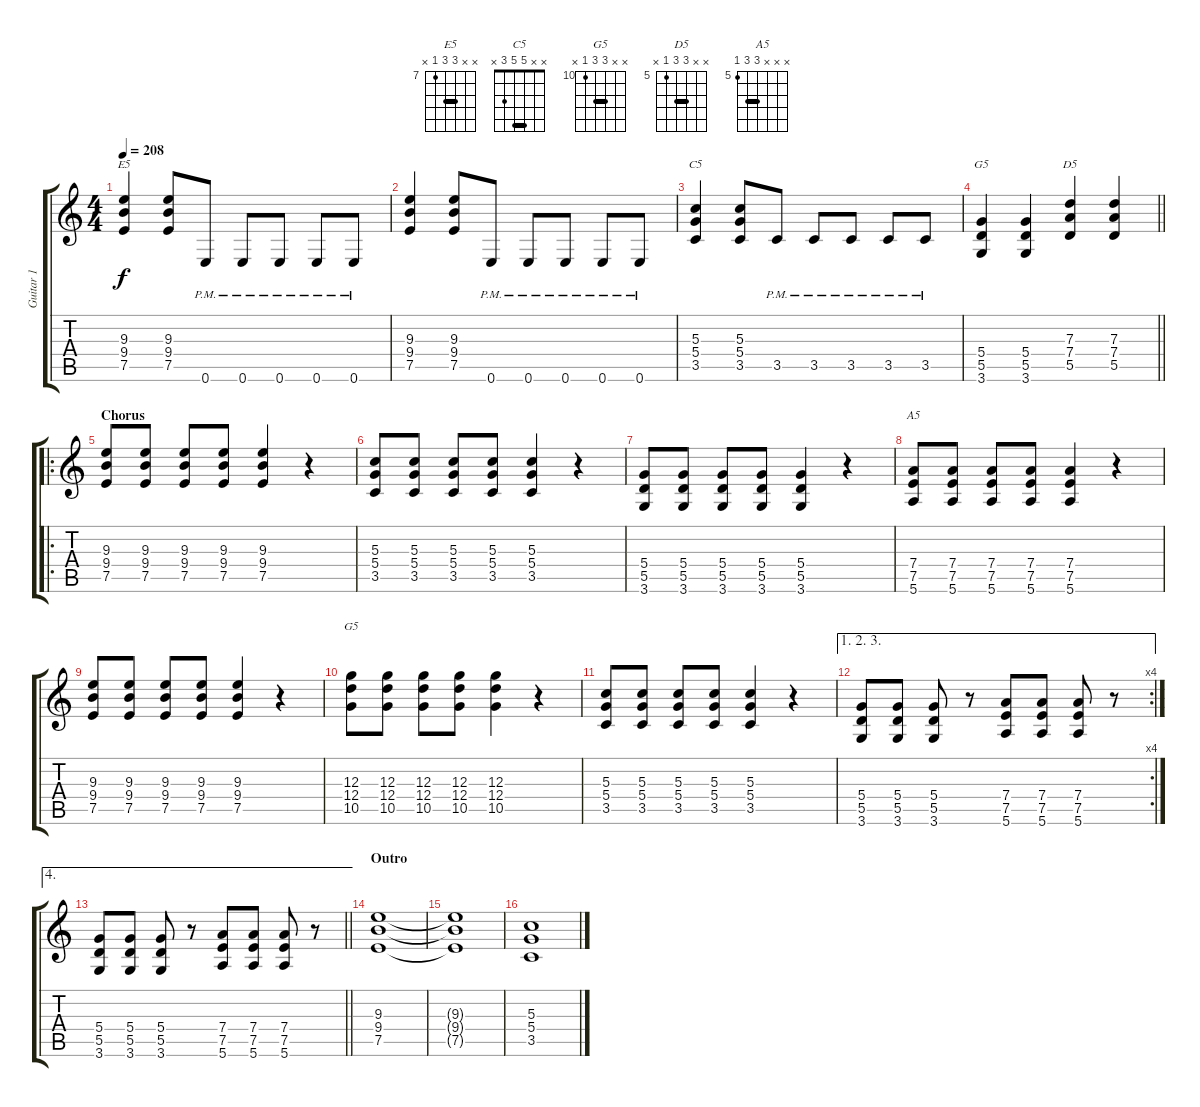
\track ("Guitar 1" "Guitar 1") {instrument distortionguitar}
\staff {score tabs}
\tuning (E4 B3 G3 D3 A2 E2) {hide}
\chord ("E5" x x 9 9 7 x) {firstfret 7 barre 9}
\chord ("C5" x x 5 5 3 x) {barre 5}
\chord ("G5" x x x 5 5 3) {barre 5}
\chord ("D5" x x 7 7 5 x) {firstfret 5 barre 7}
\chord ("A5" x x x 7 7 5) {firstfret 5 barre 7}
\chord ("G5" x x 12 12 10 x) {firstfret 10 barre 12}
\ts (4 4)
\tempo 208
\clef g2
\ks c
(9.3 9.4 7.5).4{ch "E5" dy f} (9.3 9.4 7.5).8 0.6{pm}.8 0.6{pm}.8 0.6{pm}.8 0.6{pm}.8 0.6{pm}.8 |
(9.3 9.4 7.5).4 (9.3 9.4 7.5).8 0.6{pm}.8 0.6{pm}.8 0.6{pm}.8 0.6{pm}.8 0.6{pm}.8 |
(5.3 5.4 3.5).4{ch "C5"} (5.3 5.4 3.5).8 3.5{pm}.8 3.5{pm}.8 3.5{pm}.8 3.5{pm}.8 3.5{pm}.8 |
\barLineRight lightlight
(5.4 5.5 3.6).4{ch "G5"} (5.4 5.5 3.6).4 (7.3 7.4 5.5).4{ch "D5"} (7.3 7.4 5.5).4 |
\ro
\section ("" "Chorus")
(9.3 9.4 7.5).8 (9.3 9.4 7.5).8 (9.3 9.4 7.5).8 (9.3 9.4 7.5).8 (9.3 9.4 7.5).4 r.4 |
(5.3 5.4 3.5).8 (5.3 5.4 3.5).8 (5.3 5.4 3.5).8 (5.3 5.4 3.5).8 (5.3 5.4 3.5).4 r.4 |
(5.4 5.5 3.6).8 (5.4 5.5 3.6).8 (5.4 5.5 3.6).8 (5.4 5.5 3.6).8 (5.4 5.5 3.6).4 r.4 |
(7.4 7.5 5.6).8{ch "A5"} (7.4 7.5 5.6).8 (7.4 7.5 5.6).8 (7.4 7.5 5.6).8 (7.4 7.5 5.6).4 r.4 |
(9.3 9.4 7.5).8 (9.3 9.4 7.5).8 (9.3 9.4 7.5).8 (9.3 9.4 7.5).8 (9.3 9.4 7.5).4 r.4 |
(12.3 12.4 10.5).8{ch "G5"} (12.3 12.4 10.5).8 (12.3 12.4 10.5).8 (12.3 12.4 10.5).8 (12.3 12.4 10.5).4 r.4 |
(5.3 5.4 3.5).8 (5.3 5.4 3.5).8 (5.3 5.4 3.5).8 (5.3 5.4 3.5).8 (5.3 5.4 3.5).4 r.4 |
\ae (1 2 3)
\rc 4
(5.4 5.5 3.6).8 (5.4 5.5 3.6).8 (5.4 5.5 3.6).8 r.8 (7.4 7.5 5.6).8 (7.4 7.5 5.6).8 (7.4 7.5 5.6).8 r.8 |
\ae 4
\barLineRight lightlight
(5.4 5.5 3.6).8 (5.4 5.5 3.6).8 (5.4 5.5 3.6).8 r.8 (7.4 7.5 5.6).8 (7.4 7.5 5.6).8 (7.4 7.5 5.6).8 r.8 |
\section ("" "Outro")
(9.3 9.4 7.5).1 |
(9.3{t} 9.4{t} 7.5{t}).1 |
(5.3 5.4 3.5).1
